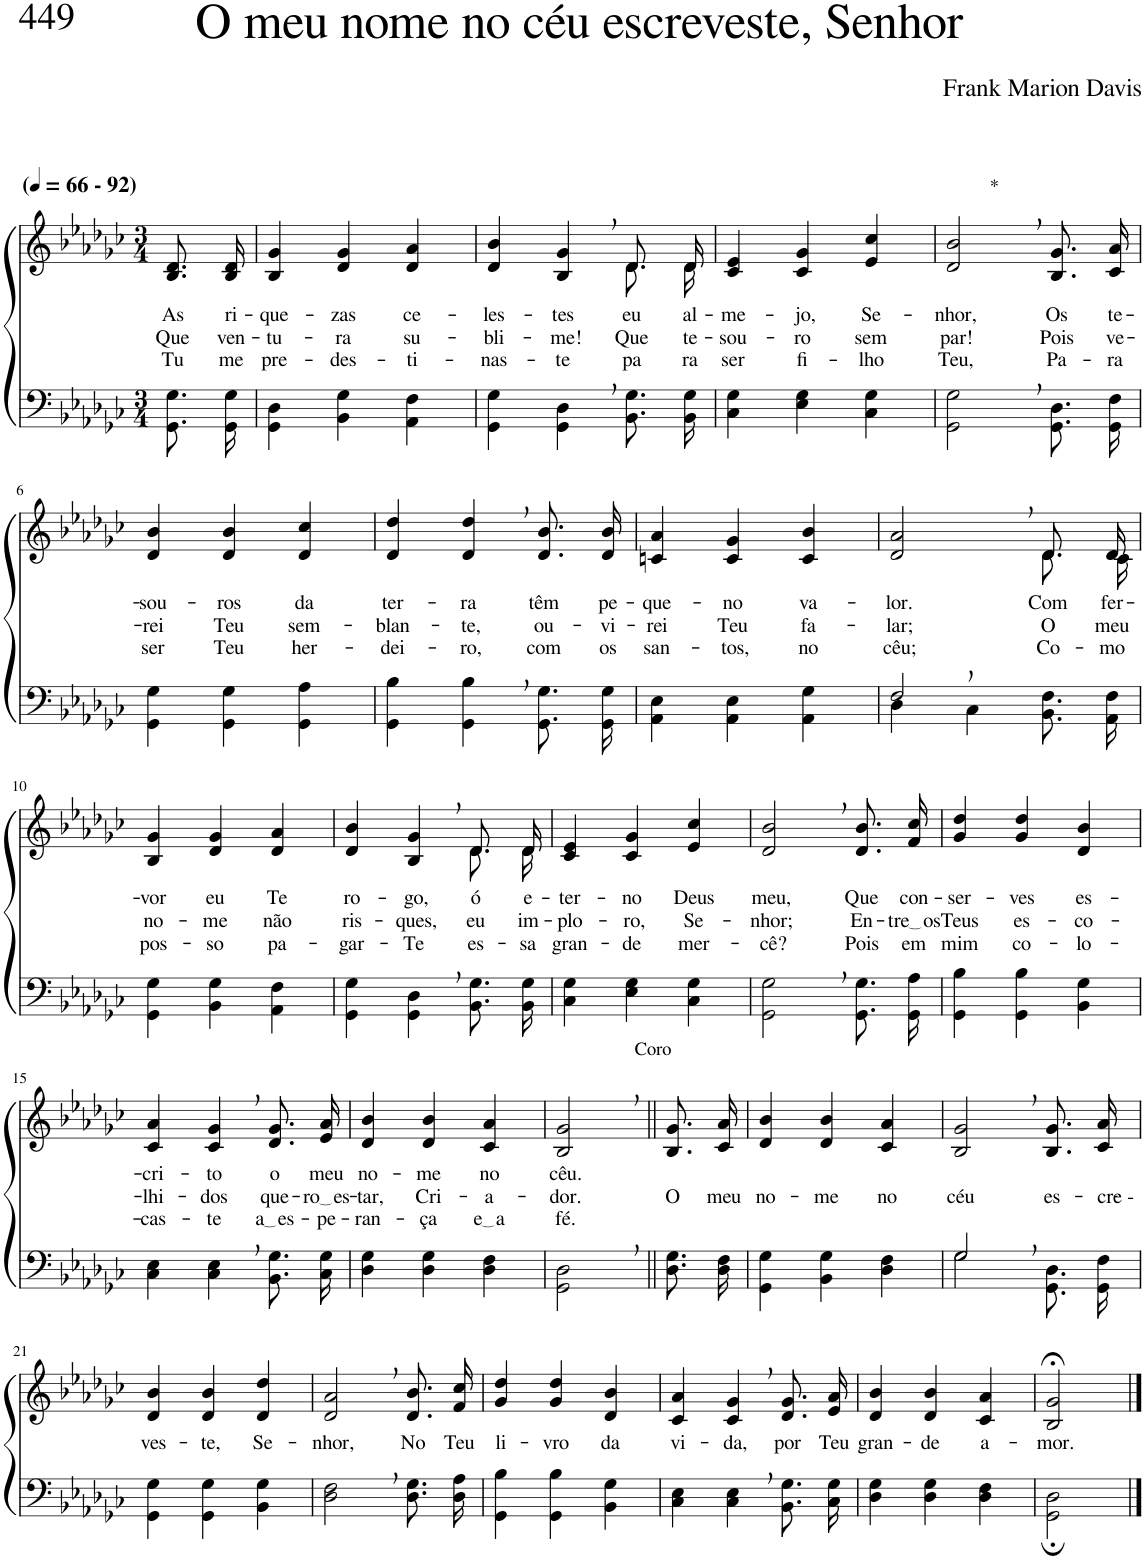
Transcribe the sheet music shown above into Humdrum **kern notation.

**kern	**kern	**text	**text	**text
*part2	*part1	*part1	*part1	*part1
*staff2	*staff1	*staff1	*staff1	*staff1
*I"Parte III e IV	*I"Parte I e II	*	*	*
*clefF4	*clefG2	*	*	*
*Trd-1c-2	*Trd-1c-2	*	*	*
*k[b-e-a-d-g-c-]	*k[b-e-a-d-g-c-]	*	*	*
*M3/4	*M3/4	*	*	*
*MM66	*MM66	*	*	*
=1	=1	=1	=1	=1
!	!LO:TX:a:B:t=(	!	!	!
!	!LO:TX:a:B:t=- 92)	!	!	!
!	!	!LO:LY:b	!LO:LY:b	!LO:LY:b
8.GG-/ 8.G-/L	8.B-/ 8.d-/L	As	Que	Tu
!	!	!LO:LY:b	!LO:LY:b	!LO:LY:b
16GG-/ 16G-/Jk	16B-/ 16d-/Jk	ri-	ven-	me
=2	=2	=2	=2	=2
!	!	!LO:LY:b	!LO:LY:b	!LO:LY:b
4GG-\ 4D-\	4B-/ 4g-/	-que-	-tu-	pre-
!	!	!LO:LY:b	!LO:LY:b	!LO:LY:b
4BB-\ 4G-\	4d-/ 4g-/	-zas	-ra	-des-
!	!	!LO:LY:b	!LO:LY:b	!LO:LY:b
4AA-\ 4F\	4d-/ 4a-/	ce-	su-	-ti-
=3	=3	=3	=3	=3
!	!	!LO:LY:b	!LO:LY:b	!LO:LY:b
*	*^	*	*	*
4GG-\ 4G-\	4d-/ 4b-/	2ryy	-les-	-bli-	-nas-
!	!	!	!LO:LY:b	!LO:LY:b	!LO:LY:b
4GG-\, 4D-\,	4B-/, 4g-/,	.	-tes	-me!	-te
!	!	!	!LO:LY:b	!LO:LY:b	!LO:LY:b
8.BB-\ 8.G-\L	8.d-/L	8.d-\L	eu	Que	pa
!	!	!	!LO:LY:b	!LO:LY:b	!LO:LY:b
16BB-\ 16G-\Jk	16d-/Jk	16d-\Jk	al-	te-	ra
=4	=4	=4	=4	=4	=4
!	!	!	!LO:LY:b	!LO:LY:b	!LO:LY:b
*	*v	*v	*	*	*
4C-\ 4G-\	4c-/ 4e-/	-me-	-sou-	ser
!	!	!LO:LY:b	!LO:LY:b	!LO:LY:b
4E-\ 4G-\	4c-/ 4g-/	-jo,	-ro	fi-
!	!	!LO:LY:b	!LO:LY:b	!LO:LY:b
4C-\ 4G-\	4e-/ 4cc-/	Se-	sem	-lho
=5	=5	=5	=5	=5
!	!LO:TX:a:t=*	!	!	!
!	!	!LO:LY:b	!LO:LY:b	!LO:LY:b
2GG-\, 2G-\,	2d-/, 2b-/,	-nhor,	par!	Teu,
!	!	!LO:LY:b	!LO:LY:b	!LO:LY:b
8.GG-/ 8.D-/L	8.B-/ 8.g-/L	Os	Pois	Pa-
!	!	!LO:LY:b	!LO:LY:b	!LO:LY:b
16GG-/ 16F/Jk	16c-/ 16a-/Jk	te-	ve-	-ra
!!LO:LB:g=z
=6	=6	=6	=6	=6
!	!	!LO:LY:b	!LO:LY:b	!LO:LY:b
4GG-\ 4G-\	4d-/ 4b-/	-sou-	-rei	ser
!	!	!LO:LY:b	!LO:LY:b	!LO:LY:b
4GG-\ 4G-\	4d-/ 4b-/	-ros	Teu	Teu
!	!	!LO:LY:b	!LO:LY:b	!LO:LY:b
4GG-\ 4A-\	4d-/ 4cc-/	da	sem-	her-
=7	=7	=7	=7	=7
!	!	!LO:LY:b	!LO:LY:b	!LO:LY:b
4GG-\ 4B-\	4d-/ 4dd-/	ter-	-blan-	-dei-
!	!	!LO:LY:b	!LO:LY:b	!LO:LY:b
4GG-\, 4B-\,	4d-/, 4dd-/,	-ra	-te,	-ro,
!	!	!LO:LY:b	!LO:LY:b	!LO:LY:b
8.GG-/ 8.G-/L	8.d-/ 8.b-/L	têm	ou-	com
!	!	!LO:LY:b	!LO:LY:b	!LO:LY:b
16GG-/ 16G-/Jk	16d-/ 16b-/Jk	pe-	-vi-	os
=8	=8	=8	=8	=8
!	!	!LO:LY:b	!LO:LY:b	!LO:LY:b
4AA-\ 4E-\	4cn/ 4a-/	-que-	-rei	san-
!	!	!LO:LY:b	!LO:LY:b	!LO:LY:b
4AA-\ 4E-\	4c/ 4g-/	-no	Teu	-tos,
!	!	!LO:LY:b	!LO:LY:b	!LO:LY:b
4AA-\ 4G-\	4c/ 4b-/	va-	fa-	no
=9	=9	=9	=9	=9
*^	*	*	*	*
!	!	!	!LO:LY:b	!LO:LY:b	!LO:LY:b
*	*	*^	*	*	*
2F,/	4D-\	2d-/, 2a-/,	2ryy	-lor.	-lar;	cêu;
.	4C-\	.	.	.	.	.
!	!	!	!	!LO:LY:b	!LO:LY:b	!LO:LY:b
4ryy	8.BB-\ 8.F\L	8.d-/L	8.d-\L	Com	O	Co-
!	!	!	!	!LO:LY:b	!LO:LY:b	!LO:LY:b
.	16AA-\ 16F\Jk	16d-/Jk	16c-\Jk	fer-	meu	-mo
!!LO:LB:g=z
=10	=10	=10	=10	=10	=10	=10
!	!	!	!	!LO:LY:b	!LO:LY:b	!LO:LY:b
*v	*v	*	*	*	*	*
*	*v	*v	*	*	*
4GG-\ 4G-\	4B-/ 4g-/	-vor	no-	pos-
!	!	!LO:LY:b	!LO:LY:b	!LO:LY:b
4BB-\ 4G-\	4d-/ 4g-/	eu	-me	-so
!	!	!LO:LY:b	!LO:LY:b	!LO:LY:b
4AA-\ 4F\	4d-/ 4a-/	Te	não	pa-
=11	=11	=11	=11	=11
!	!	!LO:LY:b	!LO:LY:b	!LO:LY:b
*	*^	*	*	*
4GG-\ 4G-\	4d-/ 4b-/	2ryy	ro-	ris-	-gar-
!	!	!	!LO:LY:b	!LO:LY:b	!LO:LY:b
4GG-\, 4D-\,	4B-/, 4g-/,	.	-go,	-ques,	-Te
!	!	!	!LO:LY:b	!LO:LY:b	!LO:LY:b
8.BB-\ 8.G-\L	8.d-/L	8.d-\L	ó	eu	es-
!	!	!	!LO:LY:b	!LO:LY:b	!LO:LY:b
16BB-\ 16G-\Jk	16d-/Jk	16d-\Jk	e-	im-	-sa
=12	=12	=12	=12	=12	=12
!	!	!	!LO:LY:b	!LO:LY:b	!LO:LY:b
*	*v	*v	*	*	*
4C-\ 4G-\	4c-/ 4e-/	-ter-	-plo-	gran-
!	!	!LO:LY:b	!LO:LY:b	!LO:LY:b
4E-\ 4G-\	4c-/ 4g-/	-no	-ro,	-de
!	!	!LO:LY:b	!LO:LY:b	!LO:LY:b
4C-\ 4G-\	4e-/ 4cc-/	Deus	Se-	mer-
=13	=13	=13	=13	=13
!	!	!LO:LY:b	!LO:LY:b	!LO:LY:b
2GG-\, 2G-\,	2d-/, 2b-/,	meu,	-nhor;	-cê?
!	!	!LO:LY:b	!LO:LY:b	!LO:LY:b
8.GG-\ 8.G-\L	8.d-/ 8.b-/L	Que	En-	Pois
!	!	!LO:LY:b	!LO:LY:b	!LO:LY:b
16GG-\ 16A-\Jk	16f/ 16cc-/Jk	con-	tre os	em
=14	=14	=14	=14	=14
!	!	!LO:LY:b	!LO:LY:b	!LO:LY:b
4GG-\ 4B-\	4g-/ 4dd-/	-ser-	Teus	mim
!	!	!LO:LY:b	!LO:LY:b	!LO:LY:b
4GG-\ 4B-\	4g-/ 4dd-/	-ves	es-	co-
!	!	!LO:LY:b	!LO:LY:b	!LO:LY:b
4BB-\ 4G-\	4d-/ 4b-/	es-	-co-	-lo-
!!LO:LB:g=z
=15	=15	=15	=15	=15
!	!	!LO:LY:b	!LO:LY:b	!LO:LY:b
4C-\ 4E-\	4c-/ 4a-/	-cri-	-lhi-	-cas-
!	!	!LO:LY:b	!LO:LY:b	!LO:LY:b
4C-\, 4E-\,	4c-/, 4g-/,	-to	-dos	-te
!	!	!LO:LY:b	!LO:LY:b	!LO:LY:b
8.BB-\ 8.G-\L	8.d-/ 8.g-/L	o	que-	a es
!	!	!LO:LY:b	!LO:LY:b	!LO:LY:b
16C-\ 16G-\Jk	16e-/ 16a-/Jk	meu	ro es	-pe-
=16	=16	=16	=16	=16
!	!	!LO:LY:b	!LO:LY:b	!LO:LY:b
4D-\ 4G-\	4d-/ 4b-/	no-	-tar,	-ran-
!	!	!LO:LY:b	!LO:LY:b	!LO:LY:b
4D-\ 4G-\	4d-/ 4b-/	-me	Cri-	-ça
!	!	!LO:LY:b	!LO:LY:b	!LO:LY:b
4D-\ 4F\	4c-/ 4a-/	no	-a-	e a
=17	=17	=17	=17	=17
!	!LO:TX:a:t=Coro	!	!	!
!	!	!LO:LY:b	!LO:LY:b	!LO:LY:b
2GG-\, 2D-\,	2B-/, 2g-/,	cêu.	-dor.	fé.
=18||	=18||	=18||	=18||	=18||
!	!	!	!LO:LY:b	!
8.D-\ 8.G-\L	8.B-/ 8.g-/L	.	O	.
!	!	!	!LO:LY:b	!
16D-\ 16F\Jk	16c-/ 16a-/Jk	.	meu	.
=19	=19	=19	=19	=19
!	!	!	!LO:LY:b	!
4GG-\ 4G-\	4d-/ 4b-/	.	no-	.
!	!	!	!LO:LY:b	!
4BB-\ 4G-\	4d-/ 4b-/	.	-me	.
!	!	!	!LO:LY:b	!
4D-\ 4F\	4c-/ 4a-/	.	no	.
=20	=20	=20	=20	=20
*^	*	*	*	*
!	!	!	!	!LO:LY:b	!
2G-,/	2G-\	2B-/, 2g-/,	.	céu	.
!	!	!	!	!LO:LY:b	!
4ryy	8.GG-/ 8.D-/L	8.B-/ 8.g-/L	.	es-	.
!	!	!	!	!LO:LY:b	!
.	16GG-/ 16F/Jk	16c-/ 16a-/Jk	.	-cre --	.
!!LO:LB:g=z
=21	=21	=21	=21	=21	=21
!	!	!	!LO:LY:b	!	!
*v	*v	*	*	*	*
4GG-\ 4G-\	4d-/ 4b-/	ves-	.	.
!	!	!LO:LY:b	!	!
4GG-\ 4G-\	4d-/ 4b-/	-te,	.	.
!	!	!LO:LY:b	!	!
4BB-\ 4G-\	4d-/ 4dd-/	Se-	.	.
=22	=22	=22	=22	=22
!	!	!LO:LY:b	!	!
2D-\, 2F\,	2d-/, 2a-/,	-nhor,	.	.
!	!	!LO:LY:b	!	!
8.D-\ 8.G-\L	8.d-/ 8.b-/L	No	.	.
!	!	!LO:LY:b	!	!
16D-\ 16A-\Jk	16f/ 16cc-/Jk	Teu	.	.
=23	=23	=23	=23	=23
!	!	!LO:LY:b	!	!
4GG-\ 4B-\	4g-/ 4dd-/	li-	.	.
!	!	!LO:LY:b	!	!
4GG-\ 4B-\	4g-/ 4dd-/	-vro	.	.
!	!	!LO:LY:b	!	!
4BB-\ 4G-\	4d-/ 4b-/	da	.	.
=24	=24	=24	=24	=24
!	!	!LO:LY:b	!	!
4C-\ 4E-\	4c-/ 4a-/	vi-	.	.
!	!	!LO:LY:b	!	!
4C-\, 4E-\,	4c-/, 4g-/,	-da,	.	.
!	!	!LO:LY:b	!	!
8.BB-\ 8.G-\L	8.d-/ 8.g-/L	por	.	.
!	!	!LO:LY:b	!	!
16C-\ 16G-\Jk	16e-/ 16a-/Jk	Teu	.	.
=25	=25	=25	=25	=25
!	!	!LO:LY:b	!	!
4D-\ 4G-\	4d-/ 4b-/	gran-	.	.
!	!	!LO:LY:b	!	!
4D-\ 4G-\	4d-/ 4b-/	-de	.	.
!	!	!LO:LY:b	!	!
4D-\ 4F\	4c-/ 4a-/	a-	.	.
=26	=26	=26	=26	=26
!	!	!LO:LY:b	!	!
2GG-\; 2D-\;	2B-/;< 2g-/;<	-mor.	.	.
==	==	==	==	==
*-	*-	*-	*-	*-
